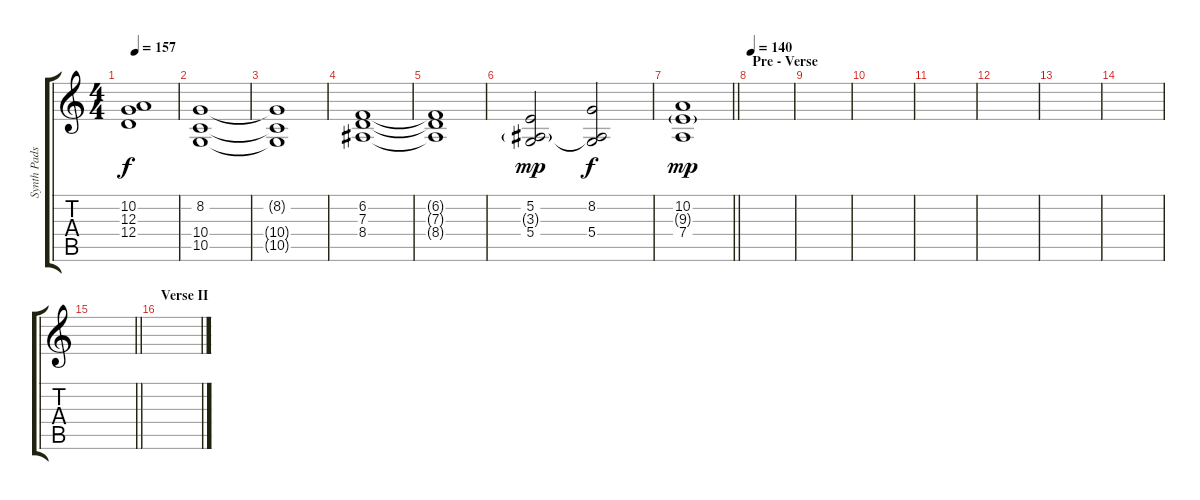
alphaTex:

\track ("Synth Pads" "Synth Pads") {instrument stringensemble1}
\staff {score tabs}
\tuning (E4 B3 G3 D3 A2 E2) {hide}
\ts (4 4)
\tempo 157
\clef g2
\ks c
(10.2{t} 12.3{t} 12.4{t}).1{dy f} |
(8.2 10.4 10.5).1 |
(8.2{t} 10.4{t} 10.5{t}).1 |
(6.2 7.3 8.4).1 |
(6.2{t} 7.3{t} 8.4{t}).1 |
(5.2 3.3{g} 5.4).2{dy mp} (8.2 3.3{t} 5.4).2{dy f} |
\barLineRight lightlight
(10.2 9.3{g} 7.4).1{dy mp} |
\section ("" "Pre - Verse")
\tempo 140
|
|
|
|
|
|
|
\barLineRight lightlight
|
\section ("" "Verse II")
